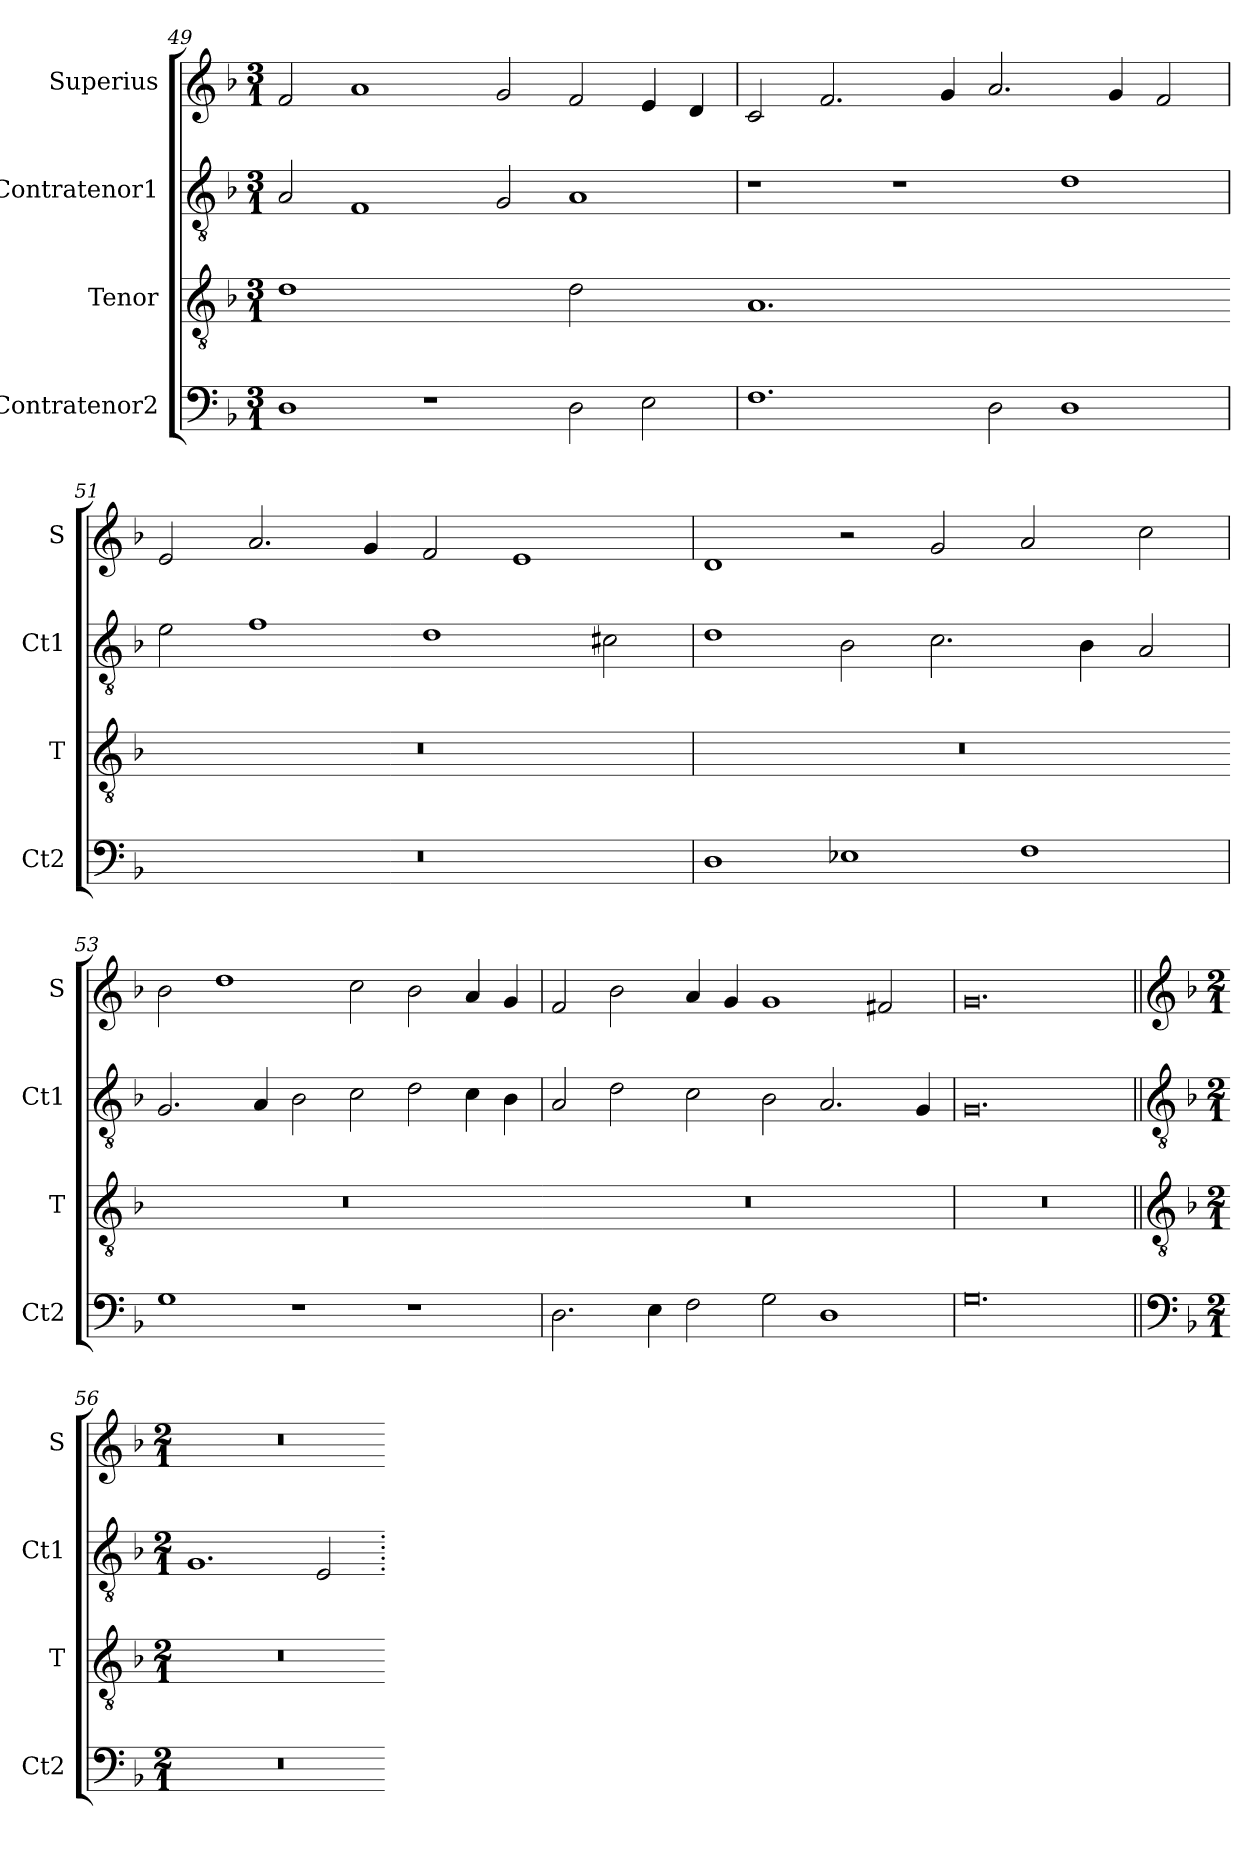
**kern	**kern	**kern	**kern
*part4	*part3	*part2	*part1
*staff4	*staff3	*staff2	*staff1
*I"Contratenor2	*I"Tenor	*I"Contratenor1	*I"Superius
*I'Ct2	*I'T	*I'Ct1	*I'S
*clefF4	*clefGv2	*clefGv2	*clefG2
*k[b-]	*k[b-]	*k[b-]	*k[b-]
*M3/1	*M3/1	*M3/1	*M3/1
=49	=49	=49	=49
!	!LO:N:vis=1	!	!
1D	0d	2A/	2f/
.	.	1F	1a
1r	.	.	.
.	.	2G/	2g/
!	!LO:N:vis=2	!	!
2D\	1d	1A	2f/
2E\	.	.	4e/
.	.	.	4d/
=50	=50-	=50	=50
!	!LO:N:vis=1.	!	!
1.F	0.A	1r	2c/
.	.	.	2.f/
.	.	1r	.
.	.	.	4g/
2D\	.	.	2.a/
1D	.	1d	.
.	.	.	4g/
.	.	.	2f/
=51	=51-	=51	=51
!	!LO:N:vis=1.	!	!
0.r	0.r	2e\	2e/
.	.	1f	2.a/
.	.	.	4g/
.	.	1d	2f/
.	.	.	1e
.	.	2c#X\	.
=52	=52	=52	=52
!	!LO:N:vis=1.	!	!
1D	0.r	1d	1d
1E-X	.	2B-\	2r
.	.	2.c\	2g/
1F	.	.	2a/
.	.	4B-\	.
.	.	2A/	2cc\
=53	=53-	=53	=53
!	!LO:N:vis=1.	!	!
1G	0.r	2.G/	2b-\
.	.	.	1dd
.	.	4A/	.
1r	.	2B-\	.
.	.	2c\	2cc\
1r	.	2d\	2b-\
.	.	4c\	4a/
.	.	4B-\	4g/
=54	=54-	=54	=54
!	!LO:N:vis=1.	!	!
2.D\	0.r	2A/	2f/
.	.	2d\	2b-\
4E\	.	.	.
2F\	.	2c\	4a/
.	.	.	4g/
2G\	.	2B-\	1g
1D	.	2.A/	.
.	.	.	2f#X/
.	.	4G/	.
=55	=55	=55	=55
!	!LO:N:vis=1.	!	!
0.G	0.r	0.G	0.g
=56||	=56||	=56||	=56||
*clefF4	*clefGv2	*clefGv2	*clefG2
*k[b-]	*k[b-]	*k[b-]	*k[b-]
*M2/1	*M2/1	*M2/1	*M2/1
*	*	*	*MM336
!	!LO:N:vis=2	!	!
0r	0r	1.G	0r
.	.	2E/	.
=.	=-	=.	=.
*-	*-	*-	*-
